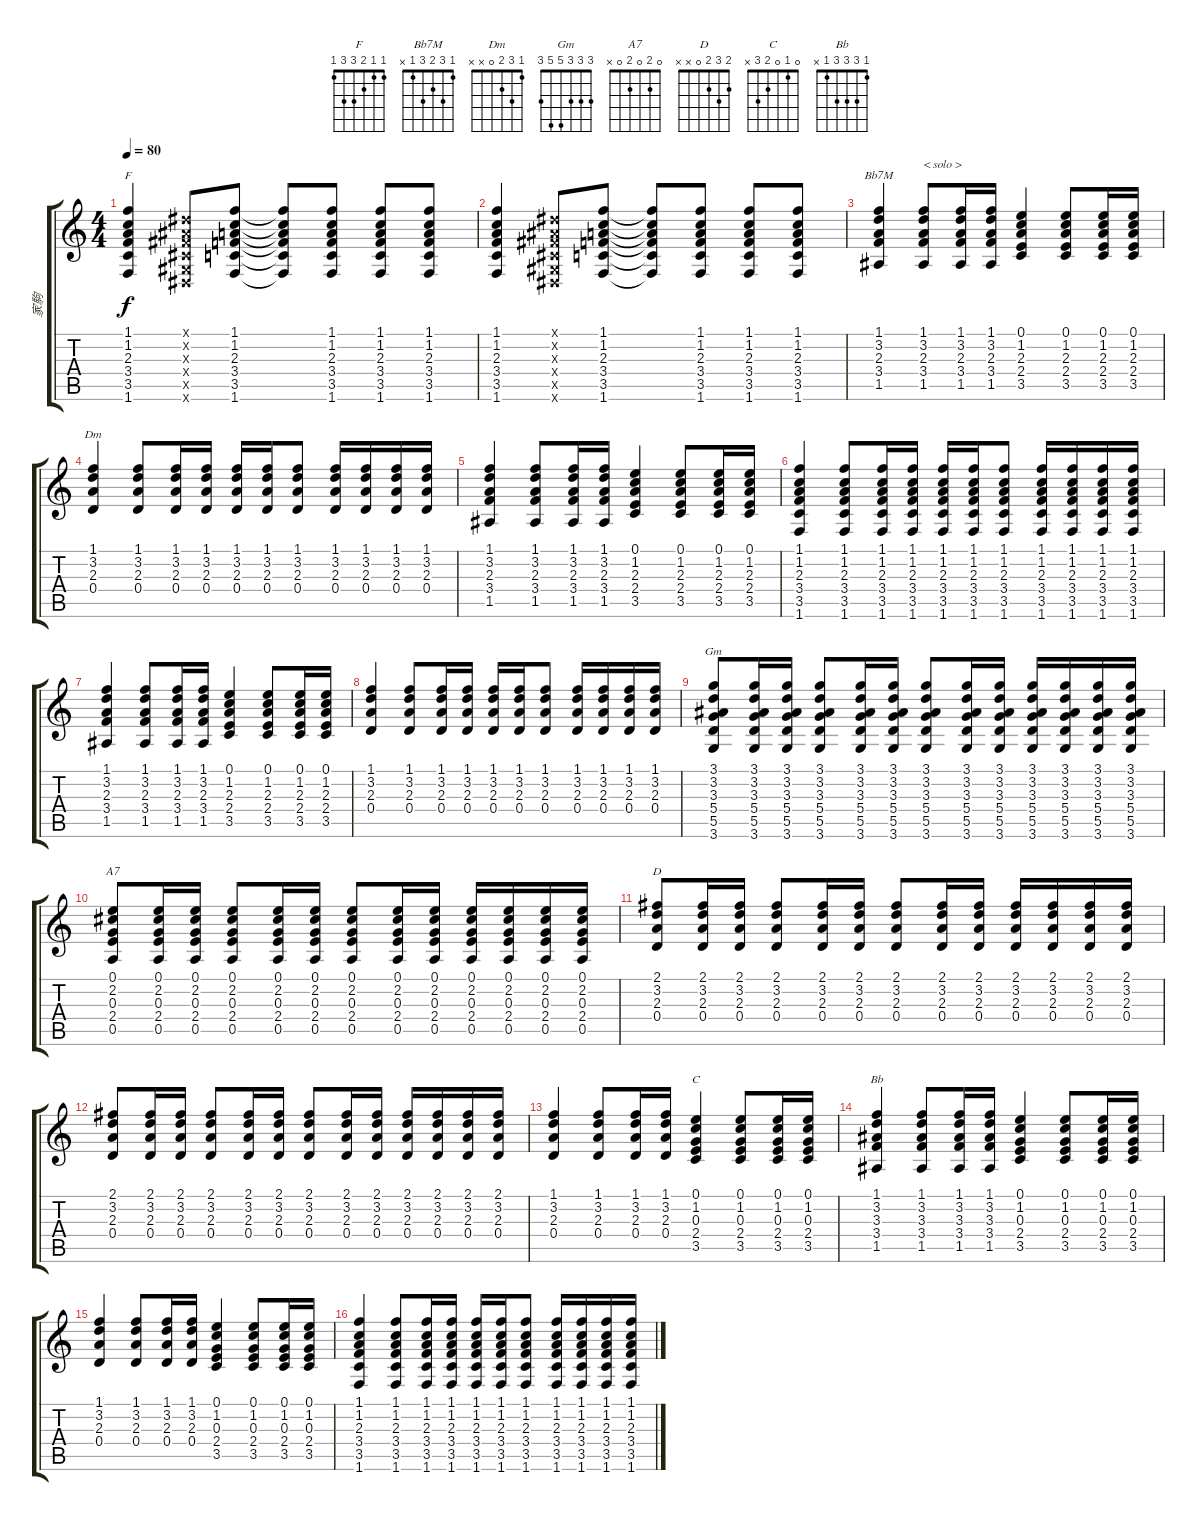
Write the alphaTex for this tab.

\track ("家駒" "家駒") {instrument acousticguitarsteel}
\staff {score tabs}
\tuning (E4 B3 G3 D3 A2 E2) {hide}
\chord ("F" 1 1 2 3 3 1)
\chord ("Bb7M" 1 3 2 3 1 x)
\chord ("Dm" 1 3 2 0 x x)
\chord ("Gm" 3 3 3 5 5 3)
\chord ("A7" 0 2 0 2 0 x)
\chord ("D" 2 3 2 0 x x)
\chord ("C" 0 1 0 2 3 x)
\chord ("Bb" 1 3 3 3 1 x)
\ts (4 4)
\tempo 80
\clef g2
\ks c
(1.1 1.2 2.3 3.4 3.5 1.6).4{ch "F" dy f} (-1.1{x} -1.2{x} -1.3{x} -1.4{x} -1.5{x} -1.6{x}).8 (1.1 1.2 2.3 3.4 3.5 1.6).8 (1.1{t} 1.2{t} 2.3{t} 3.4{t} 3.5{t} 1.6{t}).8 (1.1 1.2 2.3 3.4 3.5 1.6).8 (1.1 1.2 2.3 3.4 3.5 1.6).8 (1.1 1.2 2.3 3.4 3.5 1.6).8 |
(1.1 1.2 2.3 3.4 3.5 1.6).4 (-1.1{x} -1.2{x} -1.3{x} -1.4{x} -1.5{x} -1.6{x}).8 (1.1 1.2 2.3 3.4 3.5 1.6).8 (1.1{t} 1.2{t} 2.3{t} 3.4{t} 3.5{t} 1.6{t}).8 (1.1 1.2 2.3 3.4 3.5 1.6).8 (1.1 1.2 2.3 3.4 3.5 1.6).8 (1.1 1.2 2.3 3.4 3.5 1.6).8 |
(1.1 3.2 2.3 3.4 1.5).4{ch "Bb7M"} (1.1 3.2 2.3 3.4 1.5).8{txt "< solo >"} (1.1 3.2 2.3 3.4 1.5).16 (1.1 3.2 2.3 3.4 1.5).16 (0.1 1.2 2.3 2.4 3.5).4 (0.1 1.2 2.3 2.4 3.5).8 (0.1 1.2 2.3 2.4 3.5).16 (0.1 1.2 2.3 2.4 3.5).16 |
(1.1 3.2 2.3 0.4).4{ch "Dm"} (1.1 3.2 2.3 0.4).8 (1.1 3.2 2.3 0.4).16 (1.1 3.2 2.3 0.4).16 (1.1 3.2 2.3 0.4).16 (1.1 3.2 2.3 0.4).16 (1.1 3.2 2.3 0.4).8 (1.1 3.2 2.3 0.4).16 (1.1 3.2 2.3 0.4).16 (1.1 3.2 2.3 0.4).16 (1.1 3.2 2.3 0.4).16 |
(1.1 3.2 2.3 3.4 1.5).4 (1.1 3.2 2.3 3.4 1.5).8 (1.1 3.2 2.3 3.4 1.5).16 (1.1 3.2 2.3 3.4 1.5).16 (0.1 1.2 2.3 2.4 3.5).4 (0.1 1.2 2.3 2.4 3.5).8 (0.1 1.2 2.3 2.4 3.5).16 (0.1 1.2 2.3 2.4 3.5).16 |
(1.1 1.2 2.3 3.4 3.5 1.6).4 (1.1 1.2 2.3 3.4 3.5 1.6).8 (1.1 1.2 2.3 3.4 3.5 1.6).16 (1.1 1.2 2.3 3.4 3.5 1.6).16 (1.1 1.2 2.3 3.4 3.5 1.6).16 (1.1 1.2 2.3 3.4 3.5 1.6).16 (1.1 1.2 2.3 3.4 3.5 1.6).8 (1.1 1.2 2.3 3.4 3.5 1.6).16 (1.1 1.2 2.3 3.4 3.5 1.6).16 (1.1 1.2 2.3 3.4 3.5 1.6).16 (1.1 1.2 2.3 3.4 3.5 1.6).16 |
(1.1 3.2 2.3 3.4 1.5).4 (1.1 3.2 2.3 3.4 1.5).8 (1.1 3.2 2.3 3.4 1.5).16 (1.1 3.2 2.3 3.4 1.5).16 (0.1 1.2 2.3 2.4 3.5).4 (0.1 1.2 2.3 2.4 3.5).8 (0.1 1.2 2.3 2.4 3.5).16 (0.1 1.2 2.3 2.4 3.5).16 |
(1.1 3.2 2.3 0.4).4 (1.1 3.2 2.3 0.4).8 (1.1 3.2 2.3 0.4).16 (1.1 3.2 2.3 0.4).16 (1.1 3.2 2.3 0.4).16 (1.1 3.2 2.3 0.4).16 (1.1 3.2 2.3 0.4).8 (1.1 3.2 2.3 0.4).16 (1.1 3.2 2.3 0.4).16 (1.1 3.2 2.3 0.4).16 (1.1 3.2 2.3 0.4).16 |
(3.1 3.2 3.3 5.4 5.5 3.6).8{ch "Gm"} (3.1 3.2 3.3 5.4 5.5 3.6).16 (3.1 3.2 3.3 5.4 5.5 3.6).16 (3.1 3.2 3.3 5.4 5.5 3.6).8 (3.1 3.2 3.3 5.4 5.5 3.6).16 (3.1 3.2 3.3 5.4 5.5 3.6).16 (3.1 3.2 3.3 5.4 5.5 3.6).8 (3.1 3.2 3.3 5.4 5.5 3.6).16 (3.1 3.2 3.3 5.4 5.5 3.6).16 (3.1 3.2 3.3 5.4 5.5 3.6).16 (3.1 3.2 3.3 5.4 5.5 3.6).16 (3.1 3.2 3.3 5.4 5.5 3.6).16 (3.1 3.2 3.3 5.4 5.5 3.6).16 |
(0.1 2.2 0.3 2.4 0.5).8{ch "A7"} (0.1 2.2 0.3 2.4 0.5).16 (0.1 2.2 0.3 2.4 0.5).16 (0.1 2.2 0.3 2.4 0.5).8 (0.1 2.2 0.3 2.4 0.5).16 (0.1 2.2 0.3 2.4 0.5).16 (0.1 2.2 0.3 2.4 0.5).8 (0.1 2.2 0.3 2.4 0.5).16 (0.1 2.2 0.3 2.4 0.5).16 (0.1 2.2 0.3 2.4 0.5).16 (0.1 2.2 0.3 2.4 0.5).16 (0.1 2.2 0.3 2.4 0.5).16 (0.1 2.2 0.3 2.4 0.5).16 |
(2.1 3.2 2.3 0.4).8{ch "D"} (2.1 3.2 2.3 0.4).16 (2.1 3.2 2.3 0.4).16 (2.1 3.2 2.3 0.4).8 (2.1 3.2 2.3 0.4).16 (2.1 3.2 2.3 0.4).16 (2.1 3.2 2.3 0.4).8 (2.1 3.2 2.3 0.4).16 (2.1 3.2 2.3 0.4).16 (2.1 3.2 2.3 0.4).16 (2.1 3.2 2.3 0.4).16 (2.1 3.2 2.3 0.4).16 (2.1 3.2 2.3 0.4).16 |
(2.1 3.2 2.3 0.4).8 (2.1 3.2 2.3 0.4).16 (2.1 3.2 2.3 0.4).16 (2.1 3.2 2.3 0.4).8 (2.1 3.2 2.3 0.4).16 (2.1 3.2 2.3 0.4).16 (2.1 3.2 2.3 0.4).8 (2.1 3.2 2.3 0.4).16 (2.1 3.2 2.3 0.4).16 (2.1 3.2 2.3 0.4).16 (2.1 3.2 2.3 0.4).16 (2.1 3.2 2.3 0.4).16 (2.1 3.2 2.3 0.4).16 |
(1.1 3.2 2.3 0.4).4 (1.1 3.2 2.3 0.4).8 (1.1 3.2 2.3 0.4).16 (1.1 3.2 2.3 0.4).16 (0.1 1.2 0.3 2.4 3.5).4{ch "C"} (0.1 1.2 0.3 2.4 3.5).8 (0.1 1.2 0.3 2.4 3.5).16 (0.1 1.2 0.3 2.4 3.5).16 |
(1.1 3.2 3.3 3.4 1.5).4{ch "Bb"} (1.1 3.2 3.3 3.4 1.5).8 (1.1 3.2 3.3 3.4 1.5).16 (1.1 3.2 3.3 3.4 1.5).16 (0.1 1.2 0.3 2.4 3.5).4 (0.1 1.2 0.3 2.4 3.5).8 (0.1 1.2 0.3 2.4 3.5).16 (0.1 1.2 0.3 2.4 3.5).16 |
(1.1 3.2 2.3 0.4).4 (1.1 3.2 2.3 0.4).8 (1.1 3.2 2.3 0.4).16 (1.1 3.2 2.3 0.4).16 (0.1 1.2 0.3 2.4 3.5).4 (0.1 1.2 0.3 2.4 3.5).8 (0.1 1.2 0.3 2.4 3.5).16 (0.1 1.2 0.3 2.4 3.5).16 |
(1.1 1.2 2.3 3.4 3.5 1.6).4 (1.1 1.2 2.3 3.4 3.5 1.6).8 (1.1 1.2 2.3 3.4 3.5 1.6).16 (1.1 1.2 2.3 3.4 3.5 1.6).16 (1.1 1.2 2.3 3.4 3.5 1.6).16 (1.1 1.2 2.3 3.4 3.5 1.6).16 (1.1 1.2 2.3 3.4 3.5 1.6).8 (1.1 1.2 2.3 3.4 3.5 1.6).16 (1.1 1.2 2.3 3.4 3.5 1.6).16 (1.1 1.2 2.3 3.4 3.5 1.6).16 (1.1 1.2 2.3 3.4 3.5 1.6).16
